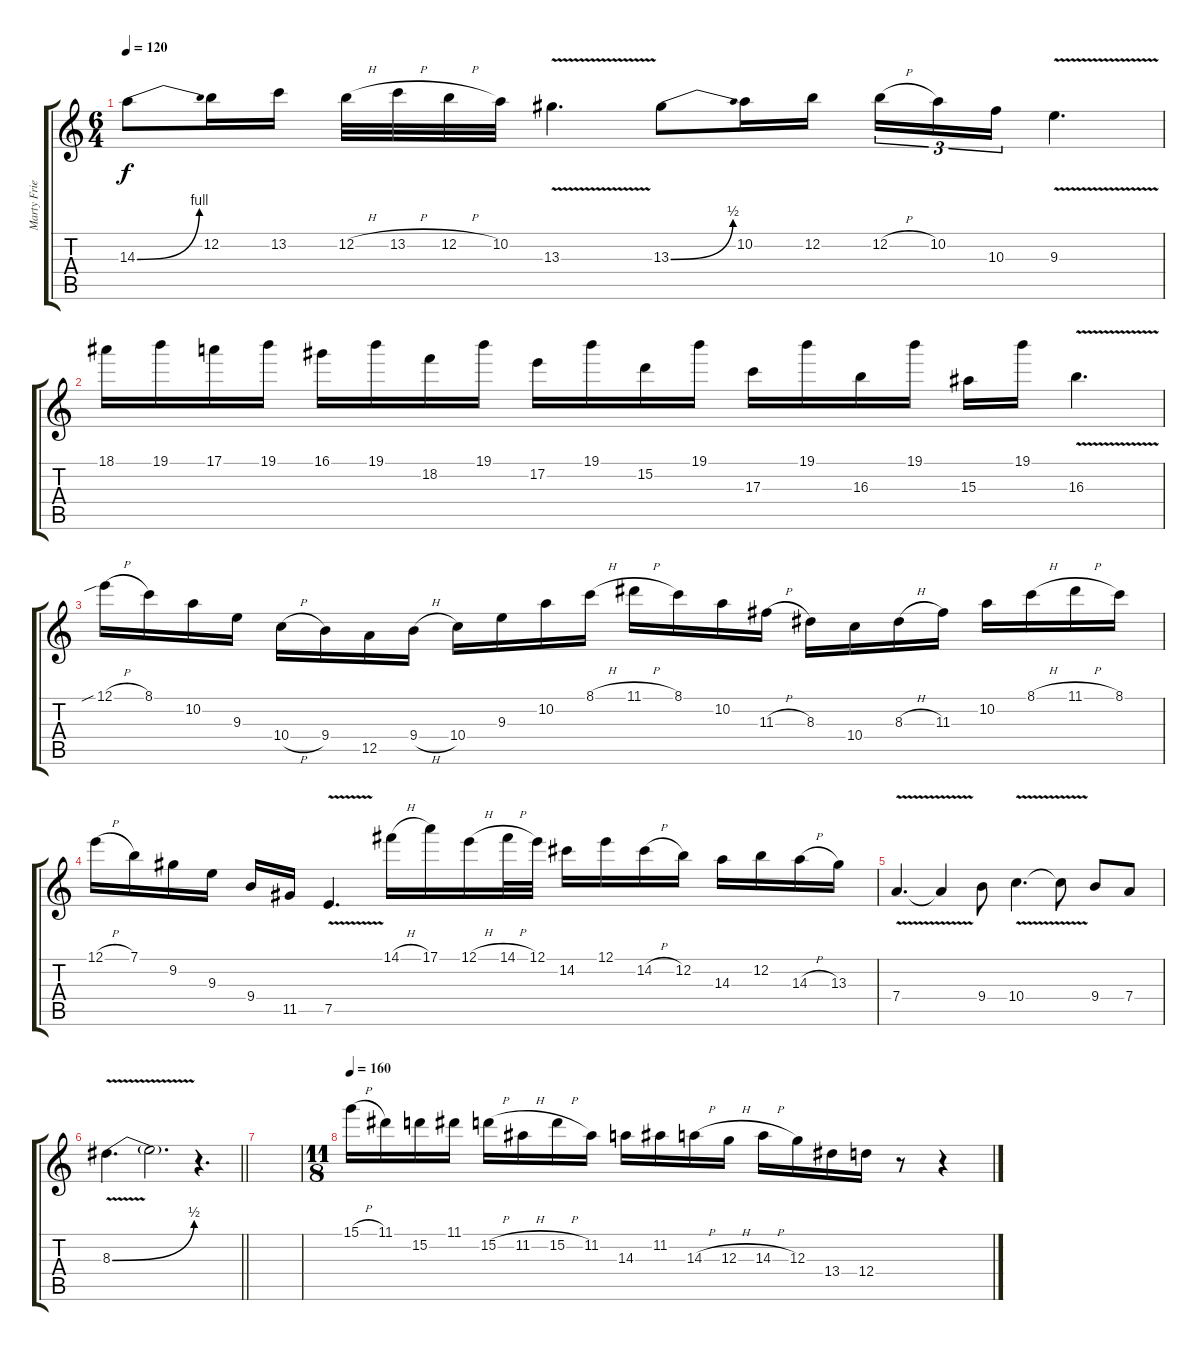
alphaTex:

\track ("Marty Friedman" "Marty Frie") {instrument distortionguitar}
\staff {score tabs}
\tuning (E4 B3 G3 D3 A2 E2) {hide}
\ts (6 4)
\tempo 120
\clef g2
\ks c
14.3{be (bend 0 0 60 4)}.8{dy f} 12.2.16 13.2.16 12.2{h}.32 13.2{h}.32 12.2{h}.32 10.2.32 13.3{v}.4{d} 13.3{be (bend 0 0 60 2)}.8 10.2.16 12.2.16{beam splitsecondary} 12.2{h}.16{tu (3 2)} 10.2.16{tu (3 2)} 10.3.16{tu (3 2)} 9.3{v}.4{d} |
18.1.16 19.1.16 17.1.16 19.1.16 16.1.16 19.1.16 18.2.16 19.1.16 17.2.16 19.1.16 15.2.16 19.1.16 17.3.16 19.1.16 16.3.16 19.1.16 15.3.16 19.1.16 16.3{v}.4{d} |
12.1{sib h}.16 8.1.16 10.2.16 9.3.16 10.4{h}.16 9.4.16 12.5.16 9.4{h}.16 10.4.16 9.3.16 10.2.16 8.1{h}.16 11.1{h}.16 8.1.16 10.2.16 11.3{h}.16 8.3.16 10.4.16 8.3{h}.16 11.3.16 10.2.16 8.1{h}.16 11.1{h}.16 8.1.16 |
12.1{h}.16 7.1.16 9.2.16 9.3.16 9.4.16 11.5.16 7.5{v}.4{d} 14.1{h}.16 17.1.16 12.1{h}.16 14.1{h}.32 12.1.32 14.2.16 12.1.16 14.2{h}.16 12.2.16 14.3.16 12.2.16 14.3{h}.16 13.3.16 |
7.4{v}.4{d} 7.4{t}.4 9.4.8 10.4{v}.4{d} 10.4{t}.8 9.4.8 7.4.8 |
\barLineRight lightlight
8.3{be (bend 0 0 60 2) v}.4{d} 8.3{t}.2{d} r.4{d} |
|
\ts (11 8)
\tempo 160
15.1{h}.16 11.1.16 15.2.16 11.1.16 15.2{h}.16 11.2{h}.16 15.2{h}.16 11.2.16 14.3.16 11.2.16 14.3{h}.16 12.3{h}.16 14.3{h}.16 12.3.16 13.4.16 12.4.16 r.8 r.4
